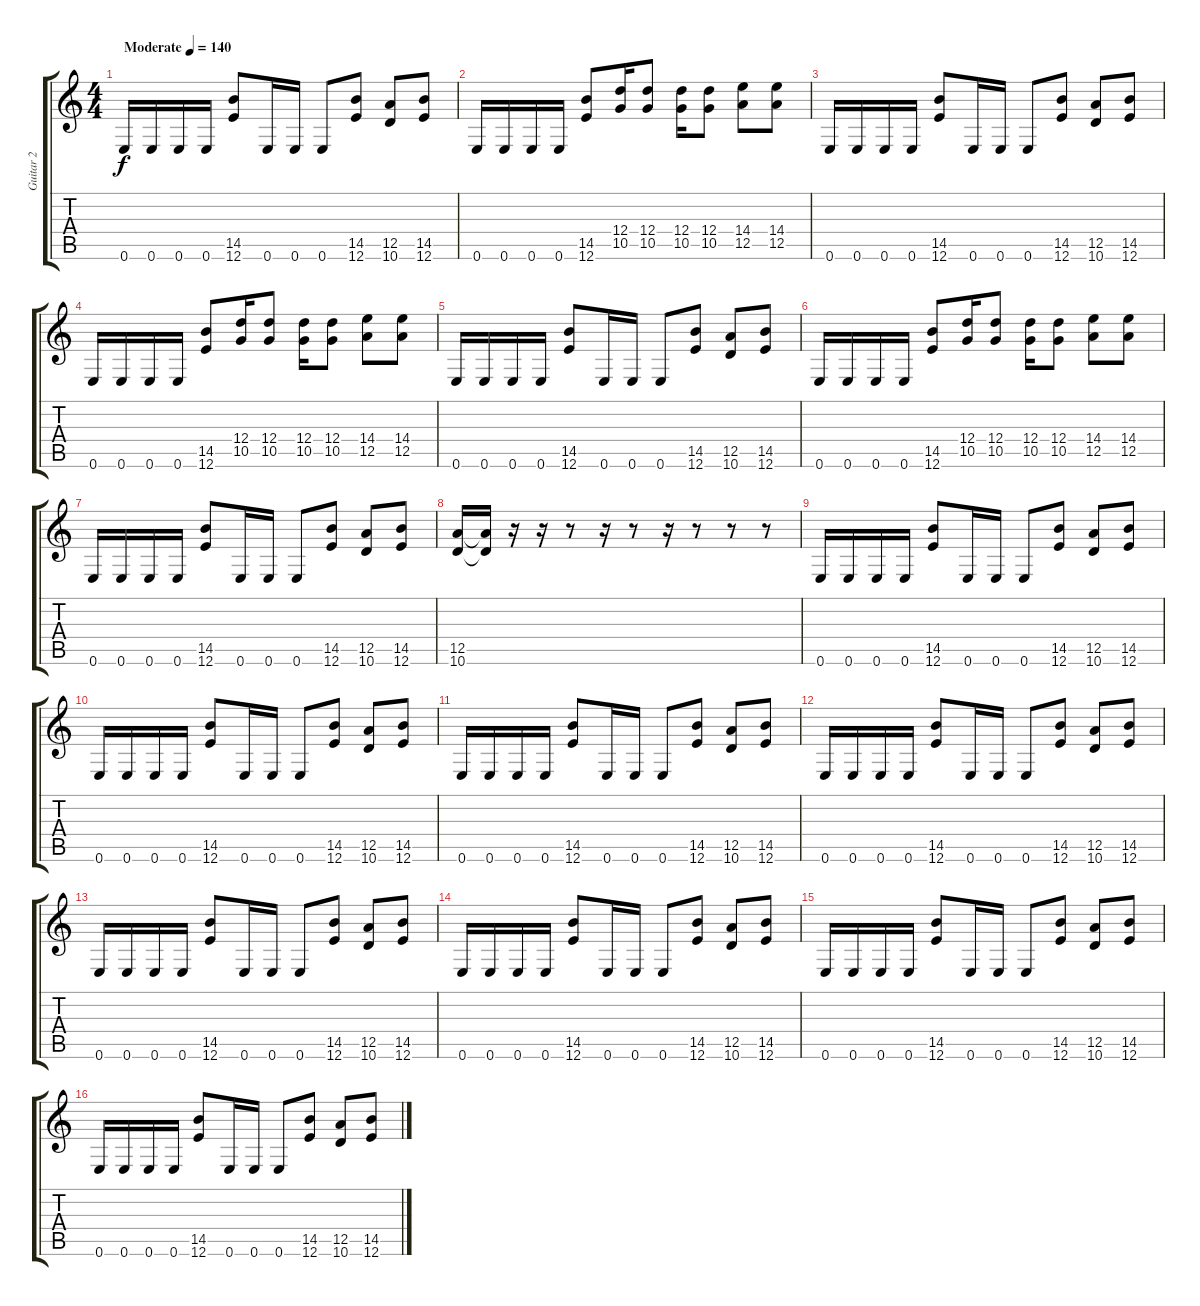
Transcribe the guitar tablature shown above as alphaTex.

\track ("Guitar 2" "Guitar 2") {instrument overdrivenguitar}
\staff {score tabs}
\tuning (E4 B3 G3 D3 A2 E2) {hide}
\ts (4 4)
\tempo (140 "Moderate")
\clef g2
\ks c
0.6.16{dy f instrument overdrivenguitar} 0.6.16 0.6.16 0.6.16 (14.5 12.6).8 0.6.16 0.6.16 0.6.8 (14.5 12.6).8 (12.5 10.6).8 (14.5 12.6).8 |
0.6.16 0.6.16 0.6.16 0.6.16 (14.5 12.6).8 (12.4 10.5).16 (12.4 10.5).8 (12.4 10.5).16 (12.4 10.5).8 (14.4 12.5).8 (14.4 12.5).8 |
0.6.16 0.6.16 0.6.16 0.6.16 (14.5 12.6).8 0.6.16 0.6.16 0.6.8 (14.5 12.6).8 (12.5 10.6).8 (14.5 12.6).8 |
0.6.16 0.6.16 0.6.16 0.6.16 (14.5 12.6).8 (12.4 10.5).16 (12.4 10.5).8 (12.4 10.5).16 (12.4 10.5).8 (14.4 12.5).8 (14.4 12.5).8 |
0.6.16 0.6.16 0.6.16 0.6.16 (14.5 12.6).8 0.6.16 0.6.16 0.6.8 (14.5 12.6).8 (12.5 10.6).8 (14.5 12.6).8 |
0.6.16 0.6.16 0.6.16 0.6.16 (14.5 12.6).8 (12.4 10.5).16 (12.4 10.5).8 (12.4 10.5).16 (12.4 10.5).8 (14.4 12.5).8 (14.4 12.5).8 |
0.6.16 0.6.16 0.6.16 0.6.16 (14.5 12.6).8 0.6.16 0.6.16 0.6.8 (14.5 12.6).8 (12.5 10.6).8 (14.5 12.6).8 |
(12.5 10.6).16 (12.5{t} 10.6{t}).16 r.16 r.16 r.8 r.16 r.8 r.16 r.8 r.8 r.8 |
0.6.16 0.6.16 0.6.16 0.6.16 (14.5 12.6).8 0.6.16 0.6.16 0.6.8 (14.5 12.6).8 (12.5 10.6).8 (14.5 12.6).8 |
0.6.16 0.6.16 0.6.16 0.6.16 (14.5 12.6).8 0.6.16 0.6.16 0.6.8 (14.5 12.6).8 (12.5 10.6).8 (14.5 12.6).8 |
0.6.16 0.6.16 0.6.16 0.6.16 (14.5 12.6).8 0.6.16 0.6.16 0.6.8 (14.5 12.6).8 (12.5 10.6).8 (14.5 12.6).8 |
0.6.16 0.6.16 0.6.16 0.6.16 (14.5 12.6).8 0.6.16 0.6.16 0.6.8 (14.5 12.6).8 (12.5 10.6).8 (14.5 12.6).8 |
0.6.16 0.6.16 0.6.16 0.6.16 (14.5 12.6).8 0.6.16 0.6.16 0.6.8 (14.5 12.6).8 (12.5 10.6).8 (14.5 12.6).8 |
0.6.16 0.6.16 0.6.16 0.6.16 (14.5 12.6).8 0.6.16 0.6.16 0.6.8 (14.5 12.6).8 (12.5 10.6).8 (14.5 12.6).8 |
0.6.16 0.6.16 0.6.16 0.6.16 (14.5 12.6).8 0.6.16 0.6.16 0.6.8 (14.5 12.6).8 (12.5 10.6).8 (14.5 12.6).8 |
0.6.16 0.6.16 0.6.16 0.6.16 (14.5 12.6).8 0.6.16 0.6.16 0.6.8 (14.5 12.6).8 (12.5 10.6).8 (14.5 12.6).8
